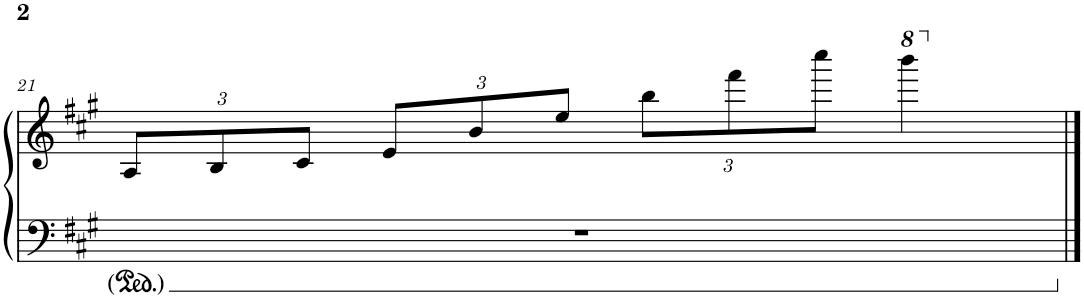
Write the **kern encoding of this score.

**kern	**kern
*part1	*part1
*staff2	*staff1
*I"Piano	*
*I'Pno.	*
!!LO:PB:g=z
*clefF4	*clefG2
*k[f#c#g#]	*k[f#c#g#]
*M4/4	*M4/4
*	*Xbrackettup
=21	=21
1r	12A/L
.	12B/
.	12c#/J
.	12e/L
.	12b/
.	12ee/J
.	12bb\L
.	12fff#\
.	12cccc#\J
*	*8va
.	4bbbb\
*	*X8va
==	==
*-	*-
